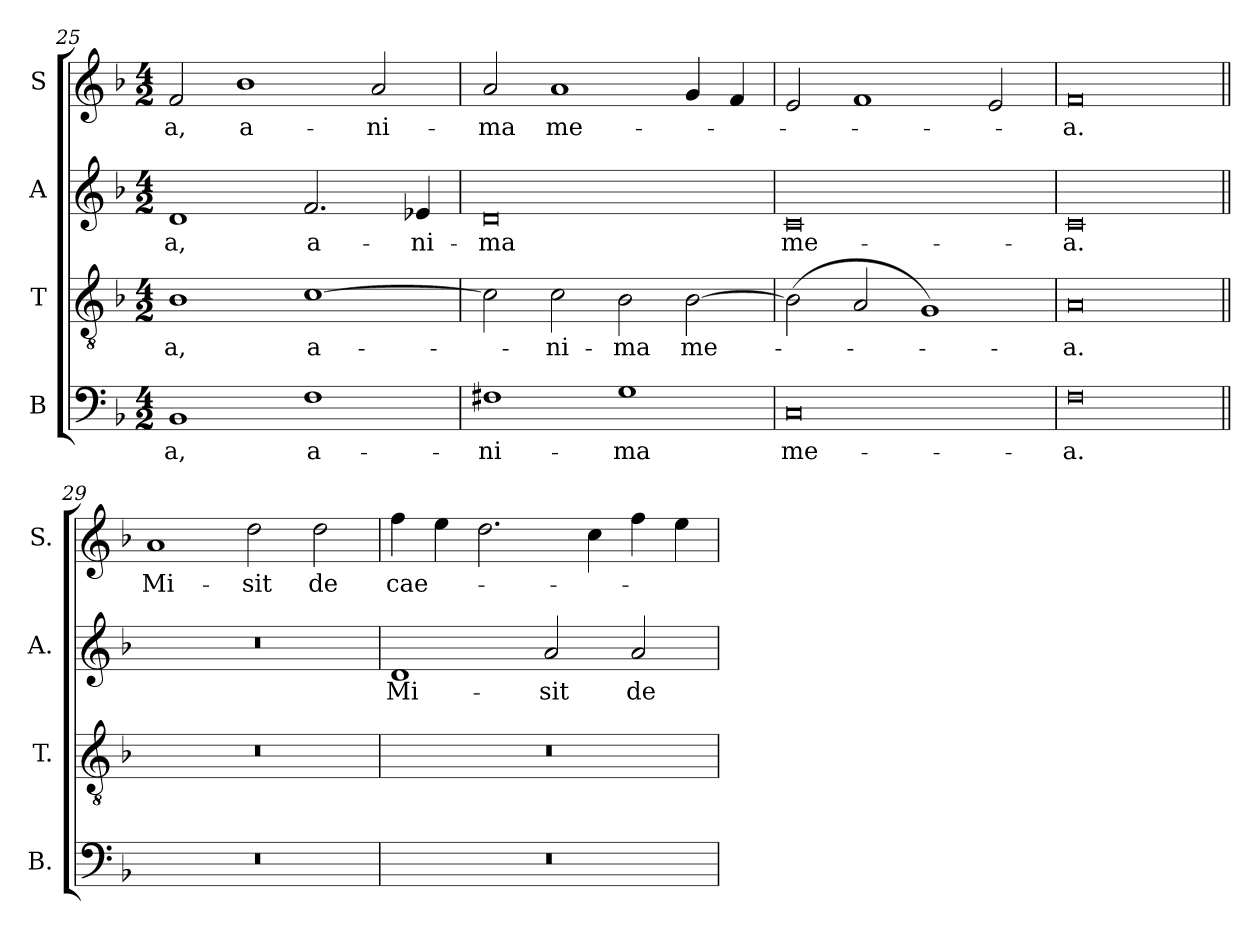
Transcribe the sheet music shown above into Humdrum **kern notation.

**kern	**text	**kern	**text	**kern	**text	**kern	**text
*part4	*part4	*part3	*part3	*part2	*part2	*part1	*part1
*staff4	*staff4	*staff3	*staff3	*staff2	*staff2	*staff1	*staff1
*I"B	*	*I"T	*	*I"A	*	*I"S	*
*I'B.	*	*I'T.	*	*I'A.	*	*I'S.	*
*clefF4	*	*clefGv2	*	*clefG2	*	*clefG2	*
*	*	*ITrd7c12	*	*	*	*	*
*k[b-]	*	*k[b-]	*	*k[b-]	*	*k[b-]	*
*F:	*	*F:	*	*F:	*	*F:	*
*M4/2	*	*M4/2	*	*M4/2	*	*M4/2	*
=25	=25	=25	=25	=25	=25	=25	=25
!	!LO:LY:b:color=#000000	!	!	!	!	!	!
!	!	!	!LO:LY:b:color=#000000	!	!	!	!
!	!	!	!	!	!LO:LY:b:color=#000000	!	!
!	!	!	!	!	!	!	!LO:LY:b:color=#000000
1BB-i	-a,	1BB-i	-a,	1di	-a,	2fi/	-a,
!	!	!	!	!	!	!	!LO:LY:b:color=#000000
.	.	.	.	.	.	1b-i	a-
!	!LO:LY:b:color=#000000	!	!	!	!	!	!
!	!	!	!LO:LY:b:color=#000000	!	!	!	!
!	!	!	!	!	!LO:LY:b:color=#000000	!	!
1Fi	a-	[1Ci	a-	2.fi/	a-	.	.
!	!	!	!	!	!	!	!LO:LY:b:color=#000000
.	.	.	.	.	.	2ai/	-ni-
!	!	!	!	!	!LO:LY:b:color=#000000	!	!
.	.	.	.	4e-Xi/	-ni-	.	.
=26	=26	=26	=26	=26	=26	=26	=26
!	!LO:LY:b:color=#000000	!	!	!	!	!	!
!	!	!	!	!	!LO:LY:b:color=#000000	!	!
!	!	!	!	!	!	!	!LO:LY:b:color=#000000
1F#Xi	-ni-	2Ci\]	.	0di	-ma	2ai/	-ma
!	!	!	!LO:LY:b:color=#000000	!	!	!	!
!	!	!	!	!	!	!	!LO:LY:b:color=#000000
.	.	2Ci\	-ni-	.	.	1ai	me-
!	!LO:LY:b:color=#000000	!	!	!	!	!	!
!	!	!	!LO:LY:b:color=#000000	!	!	!	!
1Gi	-ma	2BB-i\	-ma	.	.	.	.
!	!	!	!LO:LY:b:color=#000000	!	!	!	!
.	.	[2BB-i\	me-	.	.	4gi/	.
.	.	.	.	.	.	4fi/	.
=27	=27	=27	=27	=27	=27	=27	=27
!	!LO:LY:b:color=#000000	!	!	!	!	!	!
!	!	!	!	!	!LO:LY:b:color=#000000	!	!
0Ci	me-	(2BB-i\]	.	0ci	me-	2ei/	.
.	.	2AAi/	.	.	.	1fi	.
.	.	1GGi)	.	.	.	.	.
.	.	.	.	.	.	2ei/	.
=28	=28	=28	=28	=28	=28	=28	=28
!	!LO:LY:b:color=#000000	!	!	!	!	!	!
!	!	!	!LO:LY:b:color=#000000	!	!	!	!
!	!	!	!	!	!LO:LY:b:color=#000000	!	!
!	!	!	!	!	!	!	!LO:LY:b:color=#000000
0Fi	-a.	0AAi	-a.	0ci	-a.	0fi	-a.
!!LO:LB:g=z
=29||	=29||	=29||	=29||	=29||	=29||	=29||	=29||
!LO:N:vis=1	!	!LO:N:vis=1	!	!LO:N:vis=1	!	!	!
!	!	!	!	!	!	!	!LO:LY:b:color=#000000
0r	.	0r	.	0r	.	1ai	Mi-
!	!	!	!	!	!	!	!LO:LY:b:color=#000000
.	.	.	.	.	.	2ddi\	-sit
!	!	!	!	!	!	!	!LO:LY:b:color=#000000
.	.	.	.	.	.	2ddi\	de
=30	=30	=30	=30	=30	=30	=30	=30
!LO:N:vis=1	!	!LO:N:vis=1	!	!	!	!	!
!	!	!	!	!	!LO:LY:b:color=#000000	!	!
!	!	!	!	!	!	!	!LO:LY:b:color=#000000
0r	.	0r	.	1di	Mi-	4ffi\	cae-
.	.	.	.	.	.	4eei\	.
.	.	.	.	.	.	2.ddi\	.
!	!	!	!	!	!LO:LY:b:color=#000000	!	!
.	.	.	.	2ai/	-sit	.	.
.	.	.	.	.	.	4cci\	.
!	!	!	!	!	!LO:LY:b:color=#000000	!	!
.	.	.	.	2ai/	de	4ffi\	.
.	.	.	.	.	.	4eei\	.
=	=	=	=	=	=	=	=
*-	*-	*-	*-	*-	*-	*-	*-
